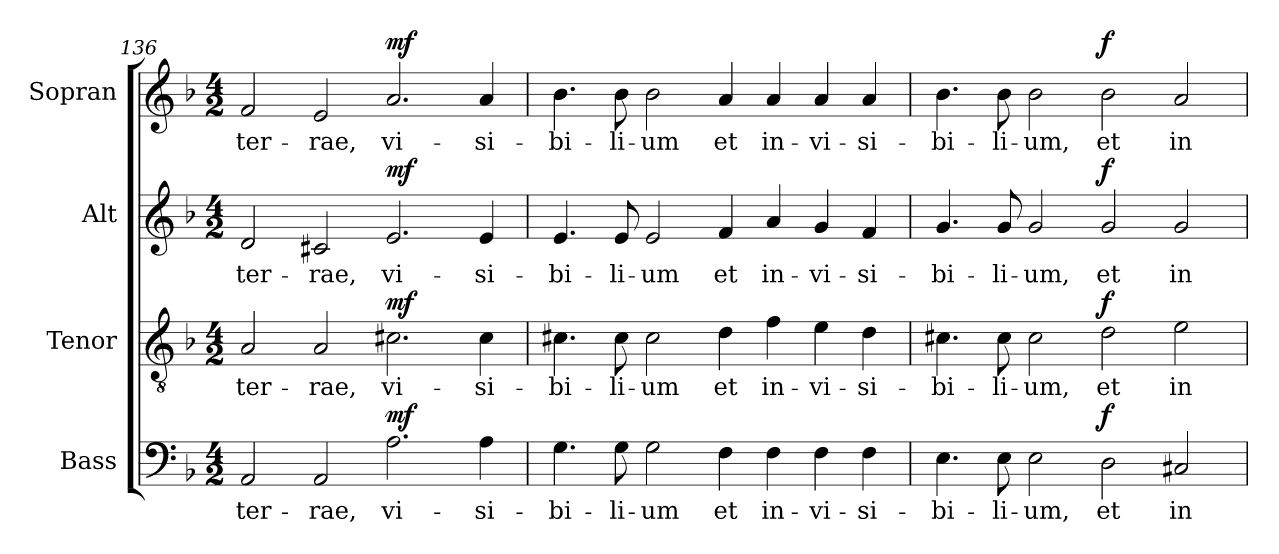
**kern	**text	**dynam	**kern	**text	**dynam	**kern	**text	**dynam	**kern	**text	**dynam
*part4	*part4	*part4	*part3	*part3	*part3	*part2	*part2	*part2	*part1	*part1	*part1
*staff4	*staff4	*staff4	*staff3	*staff3	*staff3	*staff2	*staff2	*staff2	*staff1	*staff1	*staff1
*I"Bass	*	*	*I"Tenor	*	*	*I"Alt	*	*	*I"Sopran	*	*
*I'B.	*	*	*I'T.	*	*	*I'A.	*	*	*I'S.	*	*
*clefF4	*	*	*clefGv2	*	*	*clefG2	*	*	*clefG2	*	*
*k[b-]	*	*	*k[b-]	*	*	*k[b-]	*	*	*k[b-]	*	*
*F:	*	*	*F:	*	*	*F:	*	*	*F:	*	*
*M4/2	*	*	*M4/2	*	*	*M4/2	*	*	*M4/2	*	*
=136	=136	=136	=136	=136	=136	=136	=136	=136	=136	=136	=136
!	!LO:LY:b	!	!	!LO:LY:b	!	!	!LO:LY:b	!	!	!LO:LY:b	!
2AA/	ter-	.	2A/	ter-	.	2d/	ter-	.	2f/	ter-	.
!	!LO:LY:b	!	!	!LO:LY:b	!	!	!LO:LY:b	!	!	!LO:LY:b	!
2AA/	-rae,	.	2A/	-rae,	.	2c#X/	-rae,	.	2e/	-rae,	.
!	!LO:LY:b	!LO:DY:a	!	!LO:LY:b	!LO:DY:a	!	!LO:LY:b	!LO:DY:a	!	!LO:LY:b	!LO:DY:a
2.A\	vi-	mf	2.c#X\	vi-	mf	2.e/	vi-	mf	2.a/	vi-	mf
!	!LO:LY:b	!	!	!LO:LY:b	!	!	!LO:LY:b	!	!	!LO:LY:b	!
4A\	-si-	.	4c#\	-si-	.	4e/	-si-	.	4a/	-si-	.
=137	=137	=137	=137	=137	=137	=137	=137	=137	=137	=137	=137
!	!LO:LY:b	!	!	!LO:LY:b	!	!	!LO:LY:b	!	!	!LO:LY:b	!
4.G\	-bi-	.	4.c#X\	-bi-	.	4.e/	-bi-	.	4.b-\	-bi-	.
!	!LO:LY:b	!	!	!LO:LY:b	!	!	!LO:LY:b	!	!	!LO:LY:b	!
8G\	-li-	.	8c#\	-li-	.	8e/	-li-	.	8b-\	-li-	.
!	!LO:LY:b	!	!	!LO:LY:b	!	!	!LO:LY:b	!	!	!LO:LY:b	!
2G\	-um	.	2c#\	-um	.	2e/	-um	.	2b-\	-um	.
!	!LO:LY:b	!	!	!LO:LY:b	!	!	!LO:LY:b	!	!	!LO:LY:b	!
4F\	et	.	4d\	et	.	4f/	et	.	4a/	et	.
!	!LO:LY:b	!	!	!LO:LY:b	!	!	!LO:LY:b	!	!	!LO:LY:b	!
4F\	in-	.	4f\	in-	.	4a/	in-	.	4a/	in-	.
!	!LO:LY:b	!	!	!LO:LY:b	!	!	!LO:LY:b	!	!	!LO:LY:b	!
4F\	-vi-	.	4e\	-vi-	.	4g/	-vi-	.	4a/	-vi-	.
!	!LO:LY:b	!	!	!LO:LY:b	!	!	!LO:LY:b	!	!	!LO:LY:b	!
4F\	-si-	.	4d\	-si-	.	4f/	-si-	.	4a/	-si-	.
!!LO:LB:g=z
=138	=138	=138	=138	=138	=138	=138	=138	=138	=138	=138	=138
!	!LO:LY:b	!	!	!LO:LY:b	!	!	!LO:LY:b	!	!	!LO:LY:b	!
4.E\	-bi-	.	4.c#X\	-bi-	.	4.g/	-bi-	.	4.b-\	-bi-	.
!	!LO:LY:b	!	!	!LO:LY:b	!	!	!LO:LY:b	!	!	!LO:LY:b	!
8E\	-li-	.	8c#\	-li-	.	8g/	-li-	.	8b-\	-li-	.
!	!LO:LY:b	!	!	!LO:LY:b	!	!	!LO:LY:b	!	!	!LO:LY:b	!
2E\	-um,	.	2c#\	-um,	.	2g/	-um,	.	2b-\	-um,	.
!	!LO:LY:b	!LO:DY:a	!	!LO:LY:b	!LO:DY:a	!	!LO:LY:b	!LO:DY:a	!	!LO:LY:b	!LO:DY:a
2D\	et	f	2d\	et	f	2g/	et	f	2b-\	et	f
!	!LO:LY:b	!	!	!LO:LY:b	!	!	!LO:LY:b	!	!	!LO:LY:b	!
2C#X/	in	.	2e\	in	.	2g/	in	.	2a/	in	.
=	=	=	=	=	=	=	=	=	=	=	=
*-	*-	*-	*-	*-	*-	*-	*-	*-	*-	*-	*-
